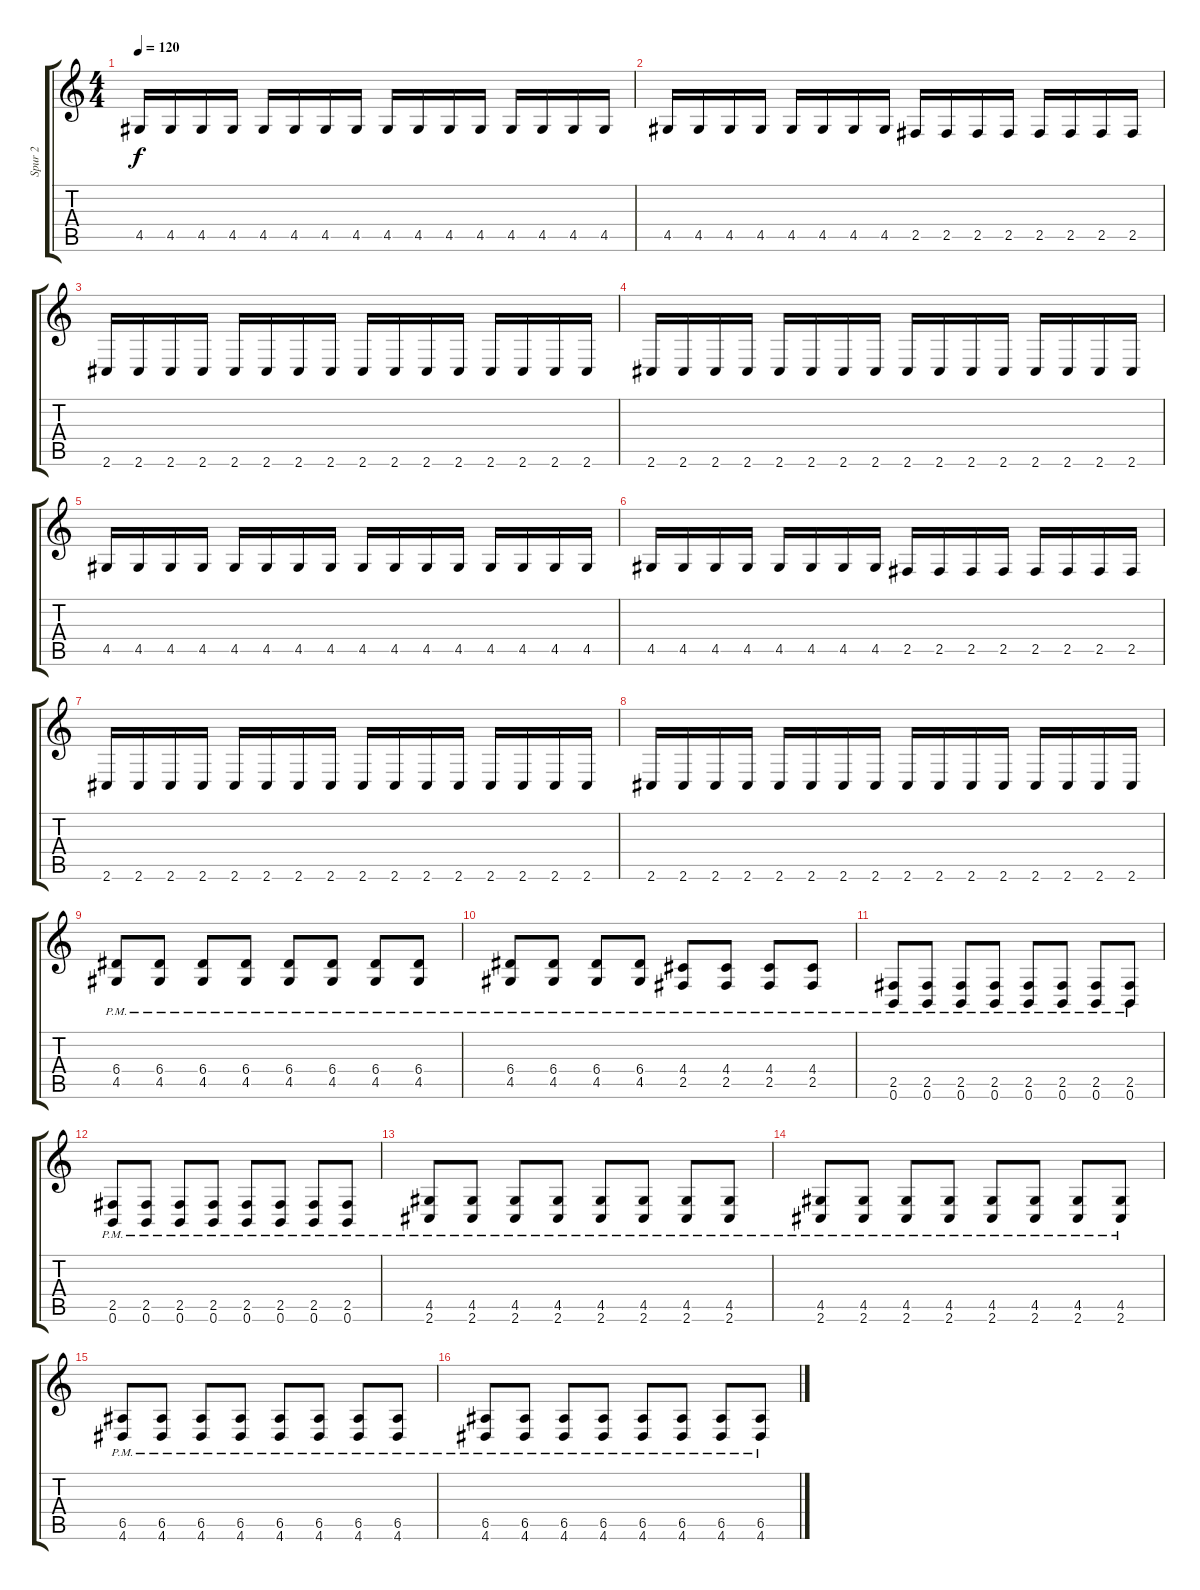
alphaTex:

\track ("Spur 2" "Spur 2") {instrument distortionguitar}
\staff {score tabs}
\tuning (B3 Gb3 D3 A2 E2 B1) {hide}
\ts (4 4)
\tempo 120
\clef g2
\ks c
4.5.16{dy f} 4.5.16 4.5.16 4.5.16 4.5.16 4.5.16 4.5.16 4.5.16 4.5.16 4.5.16 4.5.16 4.5.16 4.5.16 4.5.16 4.5.16 4.5.16 |
4.5.16 4.5.16 4.5.16 4.5.16 4.5.16 4.5.16 4.5.16 4.5.16 2.5.16 2.5.16 2.5.16 2.5.16 2.5.16 2.5.16 2.5.16 2.5.16 |
2.6.16 2.6.16 2.6.16 2.6.16 2.6.16 2.6.16 2.6.16 2.6.16 2.6.16 2.6.16 2.6.16 2.6.16 2.6.16 2.6.16 2.6.16 2.6.16 |
2.6.16 2.6.16 2.6.16 2.6.16 2.6.16 2.6.16 2.6.16 2.6.16 2.6.16 2.6.16 2.6.16 2.6.16 2.6.16 2.6.16 2.6.16 2.6.16 |
4.5.16 4.5.16 4.5.16 4.5.16 4.5.16 4.5.16 4.5.16 4.5.16 4.5.16 4.5.16 4.5.16 4.5.16 4.5.16 4.5.16 4.5.16 4.5.16 |
4.5.16 4.5.16 4.5.16 4.5.16 4.5.16 4.5.16 4.5.16 4.5.16 2.5.16 2.5.16 2.5.16 2.5.16 2.5.16 2.5.16 2.5.16 2.5.16 |
2.6.16 2.6.16 2.6.16 2.6.16 2.6.16 2.6.16 2.6.16 2.6.16 2.6.16 2.6.16 2.6.16 2.6.16 2.6.16 2.6.16 2.6.16 2.6.16 |
2.6.16 2.6.16 2.6.16 2.6.16 2.6.16 2.6.16 2.6.16 2.6.16 2.6.16 2.6.16 2.6.16 2.6.16 2.6.16 2.6.16 2.6.16 2.6.16 |
(6.4 4.5{pm}).8 (6.4{pm} 4.5{pm}).8 (6.4{pm} 4.5{pm}).8 (6.4{pm} 4.5{pm}).8 (6.4{pm} 4.5{pm}).8 (6.4{pm} 4.5{pm}).8 (6.4{pm} 4.5{pm}).8 (6.4{pm} 4.5{pm}).8 |
(6.4{pm} 4.5{pm}).8 (6.4{pm} 4.5{pm}).8 (6.4{pm} 4.5{pm}).8 (6.4{pm} 4.5{pm}).8 (4.4{pm} 2.5{pm}).8 (4.4{pm} 2.5{pm}).8 (4.4{pm} 2.5{pm}).8 (4.4{pm} 2.5{pm}).8 |
(2.5{pm} 0.6{pm}).8 (2.5{pm} 0.6{pm}).8 (2.5{pm} 0.6{pm}).8 (2.5{pm} 0.6{pm}).8 (2.5{pm} 0.6{pm}).8 (2.5{pm} 0.6{pm}).8 (2.5{pm} 0.6{pm}).8 (2.5{pm} 0.6{pm}).8 |
(2.5{pm} 0.6{pm}).8 (2.5{pm} 0.6{pm}).8 (2.5{pm} 0.6{pm}).8 (2.5{pm} 0.6{pm}).8 (2.5{pm} 0.6{pm}).8 (2.5{pm} 0.6{pm}).8 (2.5{pm} 0.6{pm}).8 (2.5{pm} 0.6{pm}).8 |
(4.5{pm} 2.6{pm}).8 (4.5{pm} 2.6{pm}).8 (4.5{pm} 2.6{pm}).8 (4.5{pm} 2.6{pm}).8 (4.5{pm} 2.6{pm}).8 (4.5{pm} 2.6{pm}).8 (4.5{pm} 2.6{pm}).8 (4.5{pm} 2.6{pm}).8 |
(4.5{pm} 2.6{pm}).8 (4.5{pm} 2.6{pm}).8 (4.5{pm} 2.6{pm}).8 (4.5{pm} 2.6{pm}).8 (4.5{pm} 2.6{pm}).8 (4.5{pm} 2.6{pm}).8 (4.5{pm} 2.6{pm}).8 (4.5{pm} 2.6{pm}).8 |
(6.5{pm} 4.6{pm}).8 (6.5{pm} 4.6{pm}).8 (6.5{pm} 4.6{pm}).8 (6.5{pm} 4.6{pm}).8 (6.5{pm} 4.6{pm}).8 (6.5{pm} 4.6{pm}).8 (6.5{pm} 4.6{pm}).8 (6.5{pm} 4.6{pm}).8 |
(6.5{pm} 4.6{pm}).8 (6.5{pm} 4.6{pm}).8 (6.5{pm} 4.6{pm}).8 (6.5{pm} 4.6{pm}).8 (6.5{pm} 4.6{pm}).8 (6.5{pm} 4.6{pm}).8 (6.5{pm} 4.6{pm}).8 (6.5{pm} 4.6{pm}).8
